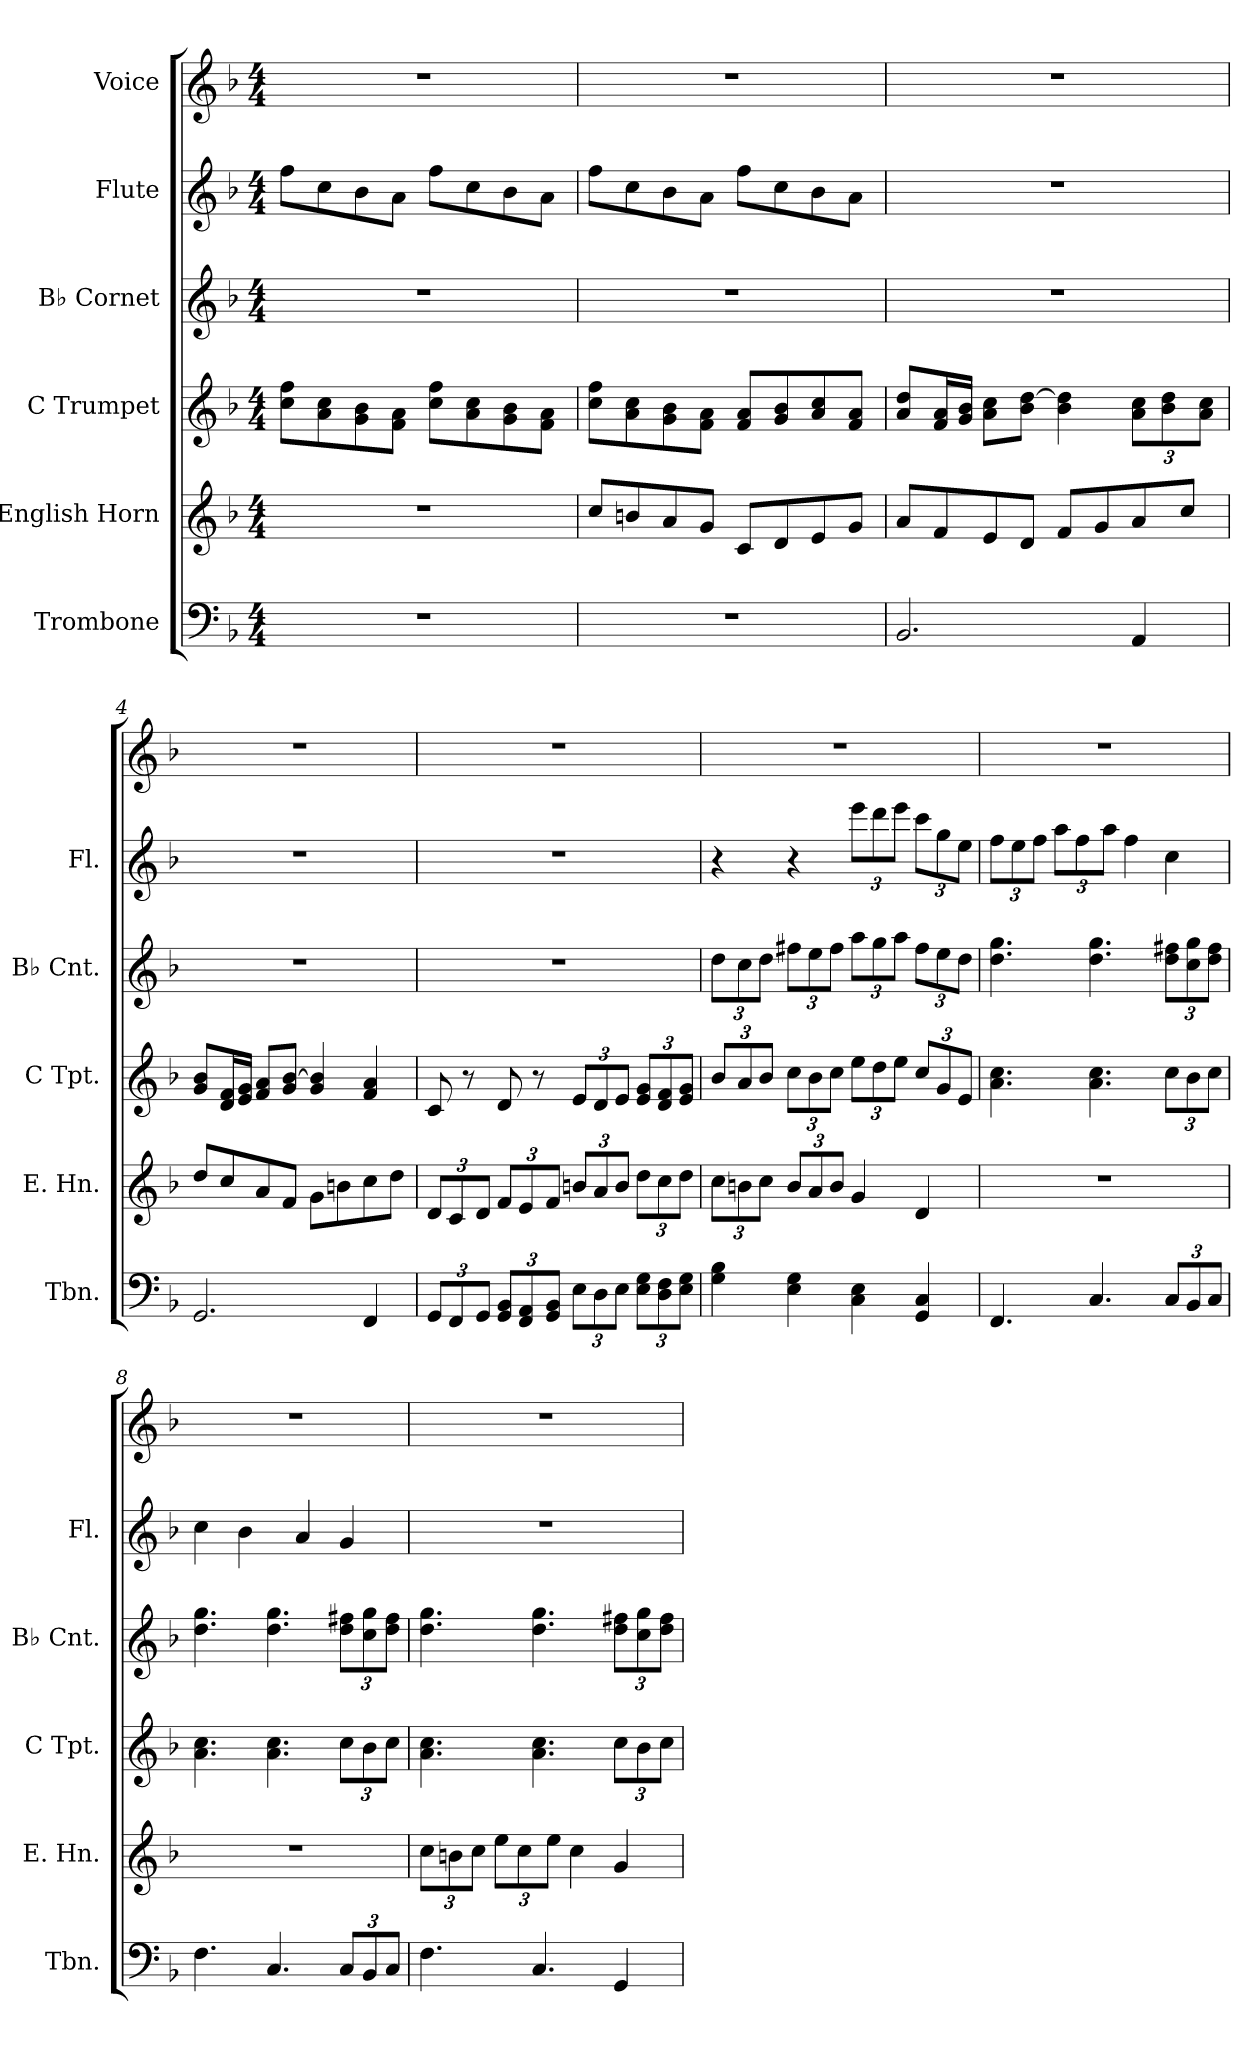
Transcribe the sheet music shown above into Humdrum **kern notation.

**kern	**kern	**kern	**kern	**kern	**kern
*part6	*part5	*part4	*part3	*part2	*part1
*staff6	*staff5	*staff4	*staff3	*staff2	*staff1
*I"Trombone	*I"English Horn	*I"C Trumpet	*I"B♭ Cornet	*I"Flute	*I"Voice
*I'Tbn.	*I'E. Hn.	*I'C Tpt.	*I'B♭ Cnt.	*I'Fl.	*
*clefF4	*clefG2	*clefG2	*clefG2	*clefG2	*clefG2
*	*ITrd4c7	*	*ITrd1c2	*	*
*k[b-]	*k[b-e-]	*k[b-]	*k[b-e-a-]	*k[b-]	*k[b-]
*M4/4	*M4/4	*M4/4	*M4/4	*M4/4	*M4/4
*MM160	*MM160	*MM160	*MM160	*MM160	*MM160
=1	=1	=1	=1	=1	=1
1r	1r	8cc\ 8ff\L	1r	8ff\L	1r
.	.	8a\ 8cc\	.	8cc\	.
.	.	8g\ 8b-\	.	8b-\	.
.	.	8f\ 8a\J	.	8a\J	.
.	.	8cc\ 8ff\L	.	8ff\L	.
.	.	8a\ 8cc\	.	8cc\	.
.	.	8g\ 8b-\	.	8b-\	.
.	.	8f\ 8a\J	.	8a\J	.
=2	=2	=2	=2	=2	=2
1r	8f/L	8cc\ 8ff\L	1r	8ff\L	1r
.	8en/	8a\ 8cc\	.	8cc\	.
.	8d/	8g\ 8b-\	.	8b-\	.
.	8c/J	8f\ 8a\J	.	8a\J	.
.	8F/L	8f/ 8a/L	.	8ff\L	.
.	8G/	8g/ 8b-/	.	8cc\	.
.	8A/	8a/ 8cc/	.	8b-\	.
.	8c/J	8f/ 8a/J	.	8a\J	.
=3	=3	=3	=3	=3	=3
2.BB-/	8d/L	8a/ 8dd/L	1r	1r	1r
.	8B-/	16f/ 16a/L	.	.	.
.	.	16g/ 16b-/JJ	.	.	.
.	8A/	8a\ 8cc\L	.	.	.
.	8G/J	8b-\ [8dd\J	.	.	.
.	8B-/L	4b-\ 4dd\]	.	.	.
.	8c/	.	.	.	.
*	*	*Xbrackettup	*	*	*
4AA/	8d/	12a\ 12cc\L	.	.	.
.	.	12b-\ 12dd\	.	.	.
.	8f/J	.	.	.	.
.	.	12a\ 12cc\J	.	.	.
=4	=4	=4	=4	=4	=4
2.GG/	8g/L	8g/ 8b-/L	1r	1r	1r
.	8f/	16d/ 16f/L	.	.	.
.	.	16e/ 16g/JJ	.	.	.
.	8d/	8f/ 8a/L	.	.	.
.	8B-/J	8g/ [8b-/J	.	.	.
.	8c\L	4g/ 4b-/]	.	.	.
.	8en\	.	.	.	.
4FF/	8f\	4f/ 4a/	.	.	.
.	8g\J	.	.	.	.
!!LO:PB:g=z
=5	=5	=5	=5	=5	=5
*Xbrackettup	*Xbrackettup	*	*	*	*
12GG/L	12G/L	8c/	1r	1r	1r
12FF/	12F/	.	.	.	.
.	.	8r	.	.	.
12GG/J	12G/J	.	.	.	.
12GG/ 12BB-/L	12B-/L	8d/	.	.	.
12FF/ 12AA/	12A/	.	.	.	.
.	.	8r	.	.	.
12GG/ 12BB-/J	12B-/J	.	.	.	.
12E\L	12en/L	12e/L	.	.	.
12D\	12d/	12d/	.	.	.
12E\J	12e/J	12e/J	.	.	.
12E\ 12G\L	12g\L	12e/ 12g/L	.	.	.
12D\ 12F\	12f\	12d/ 12f/	.	.	.
12E\ 12G\J	12g\J	12e/ 12g/J	.	.	.
=6	=6	=6	=6	=6	=6
*	*	*	*Xbrackettup	*	*
4G\ 4B-\	12f\L	12b-/L	12cc\L	4r	1r
.	12en\	12a/	12b-\	.	.
.	12f\J	12b-/J	12cc\J	.	.
4E\ 4G\	12e/L	12cc\L	12een\L	4r	.
.	12d/	12b-\	12dd\	.	.
.	12e/J	12cc\J	12ee\J	.	.
*	*	*	*	*Xbrackettup	*
4C\ 4E\	4c/	12ee\L	12gg\L	12eee\L	.
.	.	12dd\	12ff\	12ddd\	.
.	.	12ee\J	12gg\J	12eee\J	.
4GG/ 4C/	4G/	12cc/L	12ee\L	12ccc\L	.
.	.	12g/	12dd\	12gg\	.
.	.	12e/J	12cc\J	12ee\J	.
=7	=7	=7	=7	=7	=7
4.FF/	1r	4.a\ 4.cc\	4.cc\ 4.ff\	12ff\L	1r
.	.	.	.	12ee\	.
.	.	.	.	12ff\J	.
.	.	.	.	12aa\L	.
.	.	.	.	12ff\	.
4.C/	.	4.a\ 4.cc\	4.cc\ 4.ff\	.	.
.	.	.	.	12aa\J	.
.	.	.	.	4ff\	.
12C/L	.	12cc\L	12cc\ 12een\L	4cc\	.
12BB-/	.	12b-\	12b-\ 12ff\	.	.
12C/J	.	12cc\J	12cc\ 12ee\J	.	.
!!LO:LB:g=z
=8	=8	=8	=8	=8	=8
4.F\	1r	4.a\ 4.cc\	4.cc\ 4.ff\	4cc\	1r
.	.	.	.	4b-\	.
4.C/	.	4.a\ 4.cc\	4.cc\ 4.ff\	.	.
.	.	.	.	4a/	.
12C/L	.	12cc\L	12cc\ 12een\L	4g/	.
12BB-/	.	12b-\	12b-\ 12ff\	.	.
12C/J	.	12cc\J	12cc\ 12ee\J	.	.
=9	=9	=9	=9	=9	=9
4.F\	12f\L	4.a\ 4.cc\	4.cc\ 4.ff\	1r	1r
.	12en\	.	.	.	.
.	12f\J	.	.	.	.
.	12a\L	.	.	.	.
.	12f\	.	.	.	.
4.C/	.	4.a\ 4.cc\	4.cc\ 4.ff\	.	.
.	12a\J	.	.	.	.
.	4f\	.	.	.	.
4GG/	4c/	12cc\L	12cc\ 12een\L	.	.
.	.	12b-\	12b-\ 12ff\	.	.
.	.	12cc\J	12cc\ 12ee\J	.	.
=	=	=	=	=	=
*-	*-	*-	*-	*-	*-
